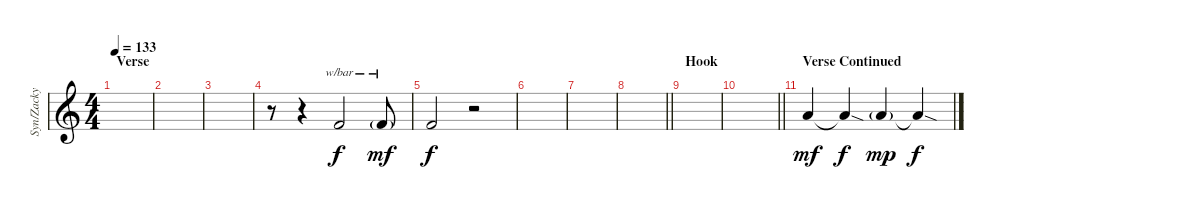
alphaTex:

\track ("Syn/Zacky [Backup Vocals]" "Syn/Zacky ") {instrument harmonica}
\staff {score}
\tuning (E4 B3 G3 D3 A2 E2) {hide}
\ts (4 4)
\section ("" "Verse")
\tempo 133
\clef g2
\ks c
|
|
|
r.8 r.4 1.1.2{tbe (custom default 0 0 16 0 27 0 60 -6)} 1.1{g}.8{tbe (custom default 0 0 16 0 27 0 60 -6) dy mf balance 15} |
1.1{t}.2{dy f} r.2 |
|
|
\barLineRight lightlight
|
\section ("" "Hook")
|
\barLineRight lightlight
|
\section ("" "Verse Continued")
5.1.4{dy mf balance 8} 5.1{sod t}.4{dy f} 5.1{g}.4{dy mp} 5.1{sod t}.4{dy f}
